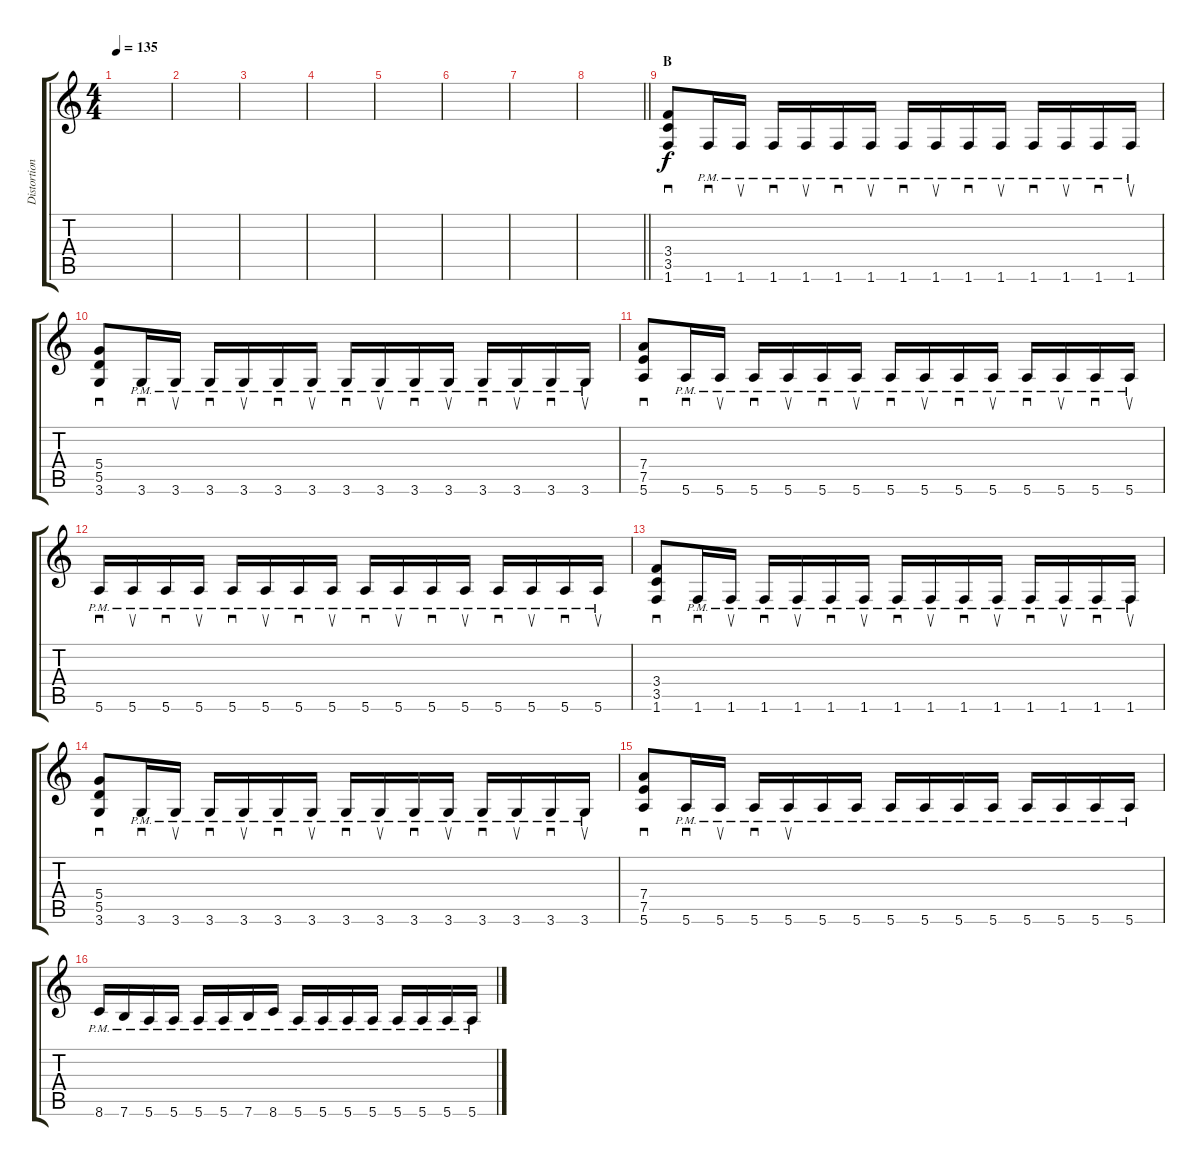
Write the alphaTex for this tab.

\track ("Distortion Guitar" "Distortion") {instrument distortionguitar}
\staff {score tabs}
\tuning (E4 B3 G3 D3 A2 E2) {hide}
\ts (4 4)
\tempo 135
\clef g2
\ks c
|
|
|
|
|
|
|
\barLineRight lightlight
|
\section ("" "B")
(3.4 3.5 1.6).8{sd} 1.6{pm}.16{sd} 1.6{pm}.16{su} 1.6{pm}.16{sd} 1.6{pm}.16{su} 1.6{pm}.16{sd} 1.6{pm}.16{su} 1.6{pm}.16{sd} 1.6{pm}.16{su} 1.6{pm}.16{sd} 1.6{pm}.16{su} 1.6{pm}.16{sd} 1.6{pm}.16{su} 1.6{pm}.16{sd} 1.6{pm}.16{su} |
(5.4 5.5 3.6).8{sd} 3.6{pm}.16{sd} 3.6{pm}.16{su} 3.6{pm}.16{sd} 3.6{pm}.16{su} 3.6{pm}.16{sd} 3.6{pm}.16{su} 3.6{pm}.16{sd} 3.6{pm}.16{su} 3.6{pm}.16{sd} 3.6{pm}.16{su} 3.6{pm}.16{sd} 3.6{pm}.16{su} 3.6{pm}.16{sd} 3.6{pm}.16{su} |
(7.4 7.5 5.6).8{sd} 5.6{pm}.16{sd} 5.6{pm}.16{su} 5.6{pm}.16{sd} 5.6{pm}.16{su} 5.6{pm}.16{sd} 5.6{pm}.16{su} 5.6{pm}.16{sd} 5.6{pm}.16{su} 5.6{pm}.16{sd} 5.6{pm}.16{su} 5.6{pm}.16{sd} 5.6{pm}.16{su} 5.6{pm}.16{sd} 5.6{pm}.16{su} |
5.6{pm}.16{sd} 5.6{pm}.16{su} 5.6{pm}.16{sd} 5.6{pm}.16{su} 5.6{pm}.16{sd} 5.6{pm}.16{su} 5.6{pm}.16{sd} 5.6{pm}.16{su} 5.6{pm}.16{sd} 5.6{pm}.16{su} 5.6{pm}.16{sd} 5.6{pm}.16{su} 5.6{pm}.16{sd} 5.6{pm}.16{su} 5.6{pm}.16{sd} 5.6{pm}.16{su} |
(3.4 3.5 1.6).8{sd} 1.6{pm}.16{sd} 1.6{pm}.16{su} 1.6{pm}.16{sd} 1.6{pm}.16{su} 1.6{pm}.16{sd} 1.6{pm}.16{su} 1.6{pm}.16{sd} 1.6{pm}.16{su} 1.6{pm}.16{sd} 1.6{pm}.16{su} 1.6{pm}.16{sd} 1.6{pm}.16{su} 1.6{pm}.16{sd} 1.6{pm}.16{su} |
(5.4 5.5 3.6).8{sd} 3.6{pm}.16{sd} 3.6{pm}.16{su} 3.6{pm}.16{sd} 3.6{pm}.16{su} 3.6{pm}.16{sd} 3.6{pm}.16{su} 3.6{pm}.16{sd} 3.6{pm}.16{su} 3.6{pm}.16{sd} 3.6{pm}.16{su} 3.6{pm}.16{sd} 3.6{pm}.16{su} 3.6{pm}.16{sd} 3.6{pm}.16{su} |
(7.4 7.5 5.6).8{sd} 5.6{pm}.16{sd} 5.6{pm}.16{su} 5.6{pm}.16{sd} 5.6{pm}.16{su} 5.6{pm}.16 5.6{pm}.16 5.6{pm}.16 5.6{pm}.16 5.6{pm}.16 5.6{pm}.16 5.6{pm}.16 5.6{pm}.16 5.6{pm}.16 5.6{pm}.16 |
8.6{pm}.16 7.6{pm}.16 5.6{pm}.16 5.6{pm}.16 5.6{pm}.16 5.6{pm}.16 7.6{pm}.16 8.6{pm}.16 5.6{pm}.16 5.6{pm}.16 5.6{pm}.16 5.6{pm}.16 5.6{pm}.16 5.6{pm}.16 5.6{pm}.16 5.6{pm}.16
